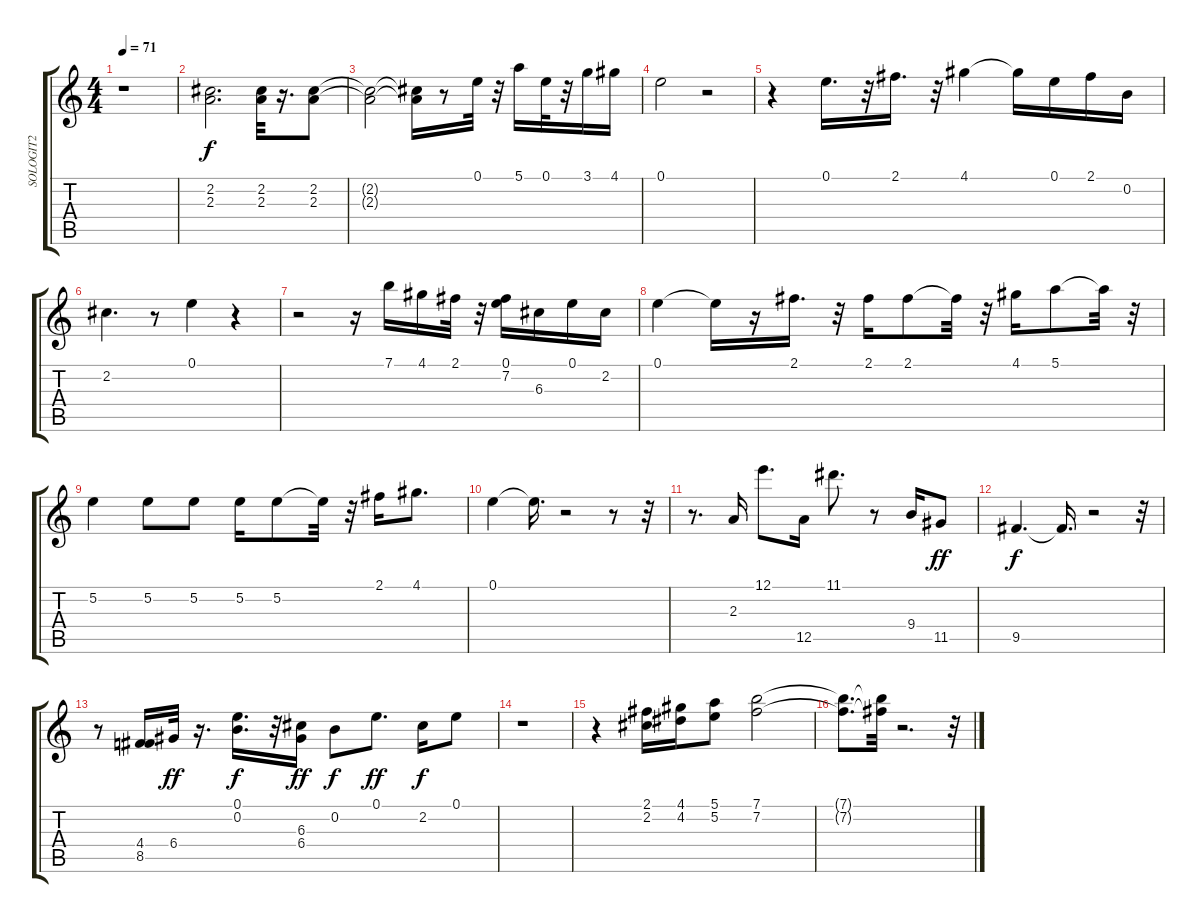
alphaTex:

\track ("SOLOGIT2" "SOLOGIT2") {instrument overdrivenguitar}
\staff {score tabs}
\tuning (E4 B3 G3 D3 A2 E2) {hide}
\ts (4 4)
\tempo 71
\clef g2
\ks c
r.1{dy f} |
(2.2 2.3).2{d} (2.2 2.3).32{volume 16} r.16{d} (2.2 2.3).8 |
(2.2{t} 2.3{t}).2 (2.2{t} 2.3{t}).16 r.8 0.1.32{volume 14} r.32 5.1.16 0.1.32 r.32 3.1.16 4.1.16 |
0.1.2 r.2 |
r.4 0.1.16{d volume 12} r.32 2.1.16{d} r.32 4.1.4 4.1{t}.16 0.1.16 2.1.16 0.2.16 |
2.2.4{d} r.8 0.1.4 r.4 |
r.2 r.16 7.1.16 4.1.16 2.1.32 r.32 (0.1 7.2).16 6.3.16 0.1.16 2.2.16 |
0.1.4 0.1{t}.16 r.16 2.1.16{d} r.32 2.1.16 2.1.8 2.1{t}.32 r.32 4.1.16 5.1.8 5.1{t}.32 r.32 |
5.2.4 5.2.8 5.2.8 5.2.16 5.2.8 5.2{t}.32 r.32 2.1.16 4.1.8{d} |
0.1.4 0.1{t}.16{d} r.2 r.8 r.32 |
r.8{d} 2.3.16 12.1.8{d} 12.5.16 11.1.8{d} r.8 9.4.16 11.5.8{dy ff} |
9.5.4{d dy f} 9.5{t}.16{d} r.2 r.32 |
r.8 (4.4 8.5).16{volume 12} 6.4.32{dy ff} r.16{d} (0.1 0.2).16{d dy f} r.32 (6.3 6.4).16{dy ff} 0.2.8{dy f} 0.1.8{d dy ff} 2.2.16{dy f} 0.1.8 |
r.1 |
r.4 (2.1 2.2).16 (4.1 4.2).16 (5.1 5.2).8 (7.1 7.2).2 |
(7.1{t} 7.2{t}).8{d} (7.1{t} 7.2{t}).32 r.2{d} r.32
